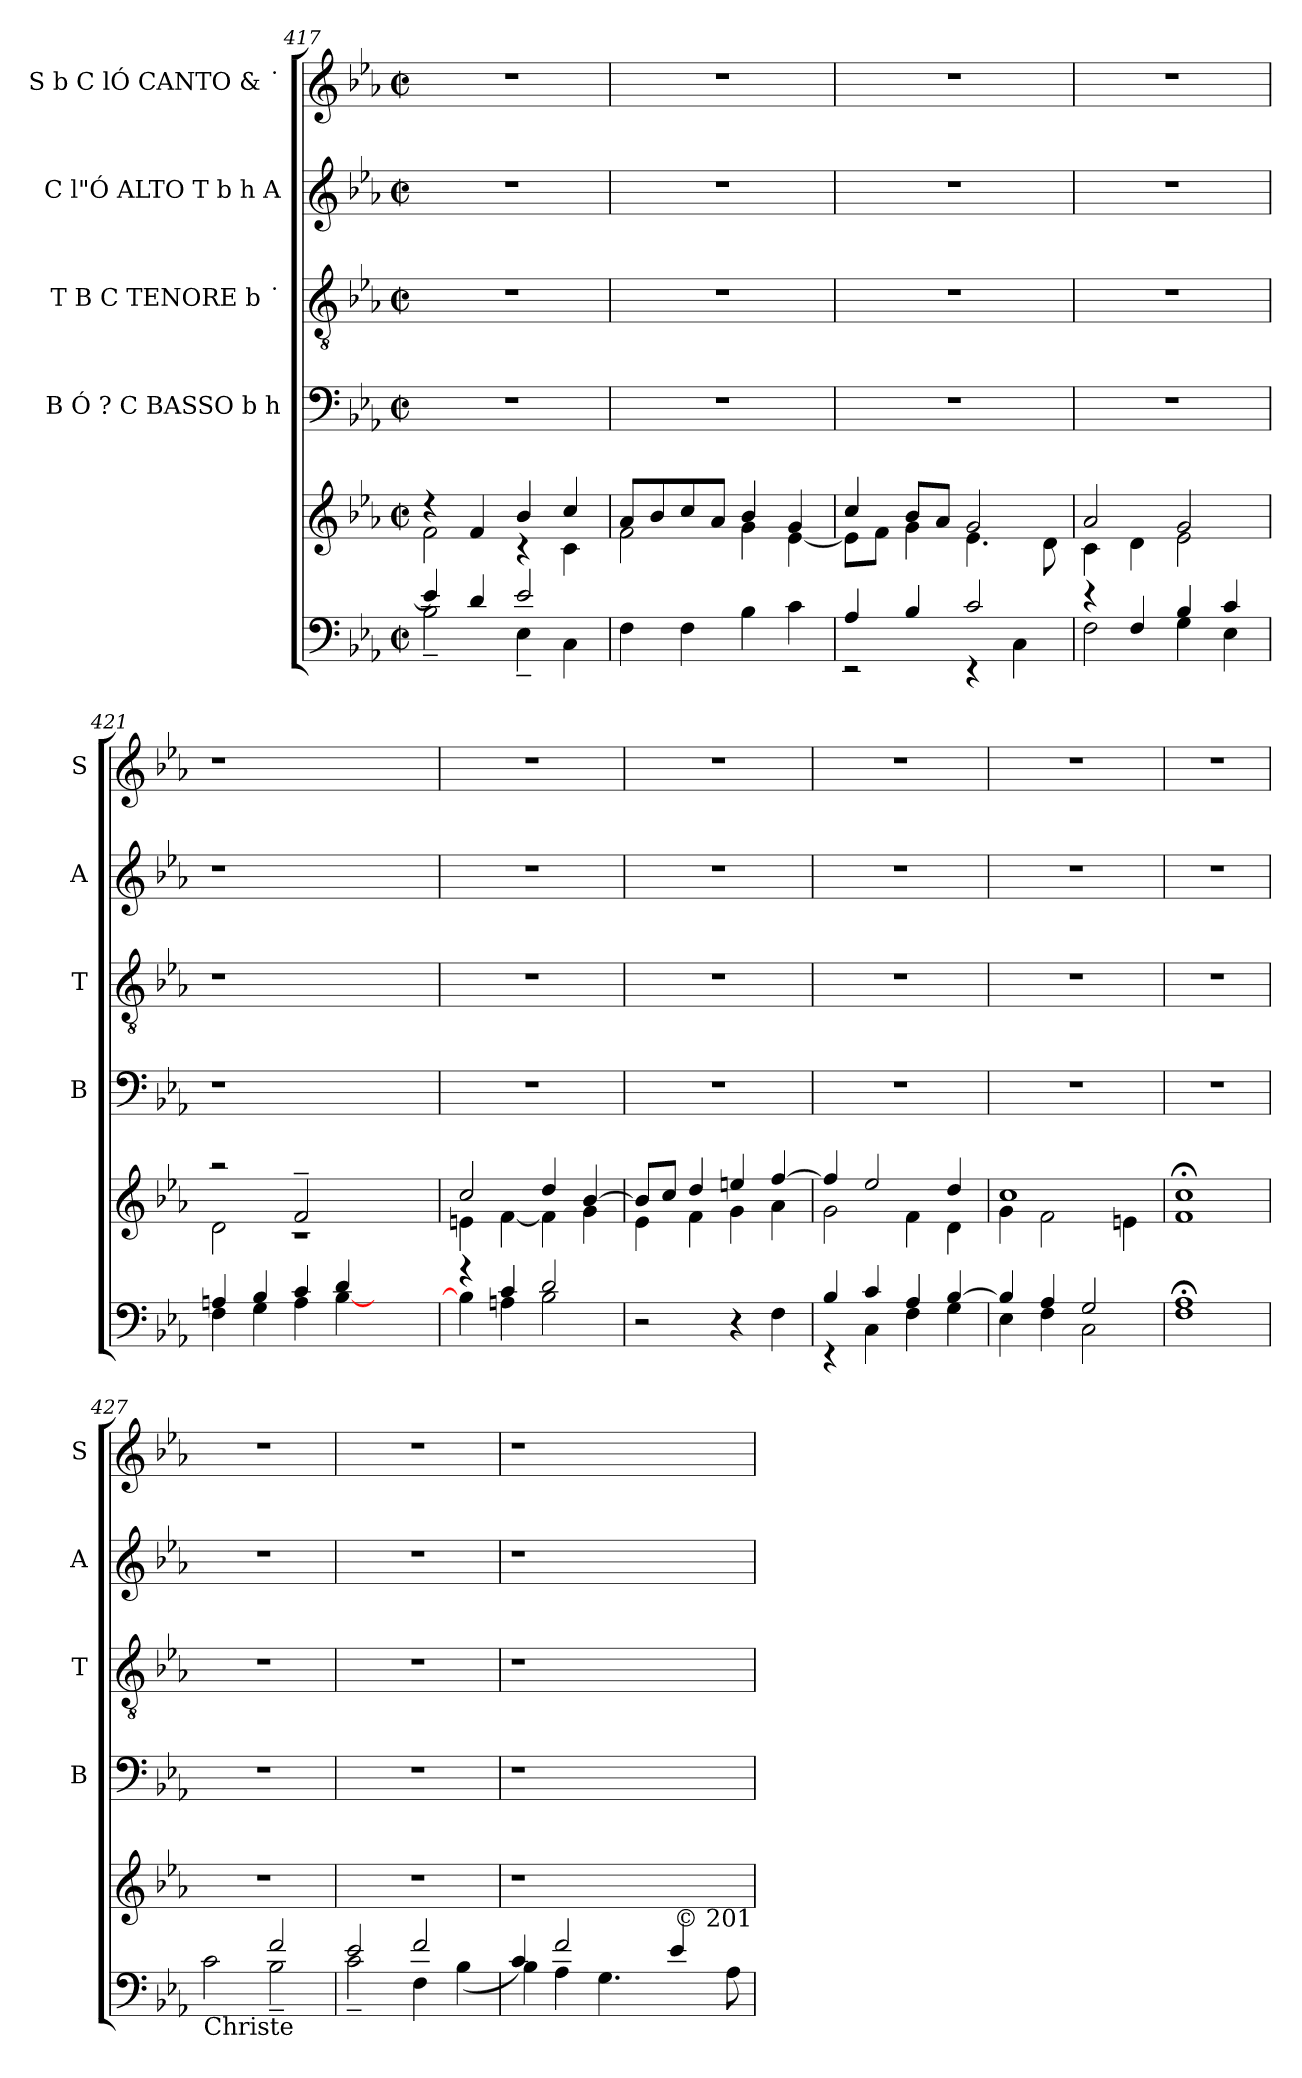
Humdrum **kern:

**kern	**kern	**kern	**kern	**kern	**kern
*part6	*part5	*part4	*part3	*part2	*part1
*staff6	*staff5	*staff4	*staff3	*staff2	*staff1
*	*	*I"B Ó ? C BASSO b h	*I"T B C TENORE b ˙	*I"C l"Ó ALTO T b h A	*I"S b C lÓ CANTO & ˙
*	*	*I'B	*I'T	*I'A	*I'S
*clefF4	*clefG2	*clefF4	*clefGv2	*clefG2	*clefG2
*k[b-e-a-]	*k[b-e-a-]	*k[b-e-a-]	*k[b-e-a-]	*k[b-e-a-]	*k[b-e-a-]
*E-:	*E-:	*E-:	*E-:	*E-:	*E-:
*M2/2	*M2/2	*M2/2	*M2/2	*M2/2	*M2/2
*met(c|)	*met(c|)	*met(c|)	*met(c|)	*met(c|)	*met(c|)
=417	=417	=417	=417	=417	=417
*^	*^	*	*	*	*
4e-/]	2B-~<\	4rdd	2f\	1r	1r	1r	1r
4d/	.	4f/	.	.	.	.	.
2e-/	4E-~<\	4b-/	4rc	.	.	.	.
.	4C\	4cc/	4c\	.	.	.	.
*v	*v	*	*	*	*	*	*
=418	=418	=418	=418	=418	=418	=418
4F\	8a-/L	2f\	1r	1r	1r	1r
.	8b-/	.	.	.	.	.
4F\	8cc/	.	.	.	.	.
.	8a-/J	.	.	.	.	.
4B-\	4b-/	4g\	.	.	.	.
4c\	4g/	[<4e-\	.	.	.	.
!!LO:LB:g=z
=419	=419	=419	=419	=419	=419	=419
*^	*	*	*	*	*	*
4A-/	2rEE	4cc/	8e-\L]	1r	1r	1r	1r
.	.	.	8f\J	.	.	.	.
4B-/	.	8b-/L	4g\	.	.	.	.
.	.	8a-/J	.	.	.	.	.
2c/	4rEE	2g/	4.e-\	.	.	.	.
.	4C\	.	.	.	.	.	.
.	.	.	8d\	.	.	.	.
=420	=420	=420	=420	=420	=420	=420	=420
4rd	2F\	2a-/	4c\	1r	1r	1r	1r
4F/	.	.	4d\	.	.	.	.
4B-/	4G\	2g/	2e-\	.	.	.	.
4c/	4E-\	.	.	.	.	.	.
=421	=421	=421	=421	=421	=421	=421	=421
4An/	4F\	2raa	2d\	1r	1r	1r	1r
4B-/	4G\	.	.	.	.	.	.
4c/	4A\	2f~>/	1rc	.	.	.	.
4d/	[<4B-\	.	.	.	.	.	.
2ryy	2ryy	2ryy	.	2ryy	2ryy	2ryy	2ryy
=422	=422	=422	=422	=422	=422	=422	=422
4rg	4B-\]	2cc/	4en\	1r	1r	1r	1r
4c/	4An\	.	[<4f\	.	.	.	.
2d/	2B-\	4dd/	4f\]	.	.	.	.
.	.	[>4b-/	4g\	.	.	.	.
*v	*v	*	*	*	*	*	*
=423	=423	=423	=423	=423	=423	=423
2r	8b-/L]	4e-\	1r	1r	1r	1r
.	8cc/J	.	.	.	.	.
.	4dd/	4f\	.	.	.	.
4r	4een/	4g\	.	.	.	.
4F\	[<4ff/	4a-\	.	.	.	.
!!LO:LB:g=z
=424	=424	=424	=424	=424	=424	=424
*^	*	*	*	*	*	*
4B-/	4rEE	4ff/]	2g\	1r	1r	1r	1r
4c/	4C\	2ee-/	.	.	.	.	.
4A-/	4F\	.	4f\	.	.	.	.
[>4B-/	4G\	4dd/	4d\	.	.	.	.
=425	=425	=425	=425	=425	=425	=425	=425
4B-/]	4E-\	1cc	4g\	1r	1r	1r	1r
4A-/	4F\	.	2f\	.	.	.	.
2G/	2C\	.	.	.	.	.	.
.	.	.	4en\	.	.	.	.
*v	*v	*	*	*	*	*	*
*	*v	*v	*	*	*	*
=426	=426	=426	=426	=426	=426
1F;< 1A-;<	1f; 1cc;	1r	1r	1r	1r
=427	=427	=427	=427	=427	=427
*^	*	*	*	*	*
!LO:TX:b:t=Christe	!	!	!	!	!	!
2ryy	2c\	1r	1r	1r	1r	1r
2f/	2B-~<\	.	.	.	.	.
=428	=428	=428	=428	=428	=428	=428
2e-/	2c~<\	1r	1r	1r	1r	1r
2f/	4F\	.	.	.	.	.
.	(<4B-\	.	.	.	.	.
!!LO:LB:g=z
=429	=429	=429	=429	=429	=429	=429
!	!	!LO:N:vis=1	!	!	!	!
4c/)	4B-\	1r	1r	1r	1r	1r
2f/	4A-\	.	.	.	.	.
.	4.G\	.	.	.	.	.
8ryy	.	.	.	.	.	.
4e-/	4ryy	.	.	.	.	.
.	.	4ryy	4ryy	4ryy	4ryy	4ryy
8ryy	8A-\	.	.	.	.	.
!	!	!LO:TX:b:t=© 201	!	!	!	!
*v	*v	*	*	*	*	*
=	=	=	=	=	=
*-	*-	*-	*-	*-	*-
